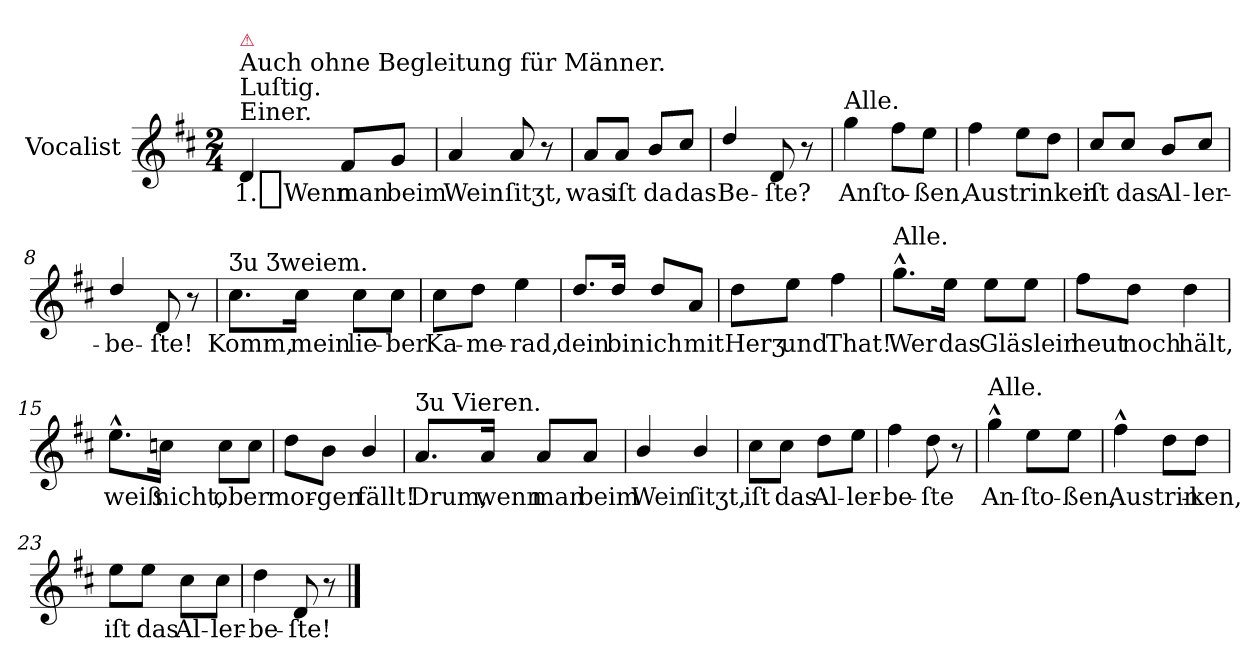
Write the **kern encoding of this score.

**kern	**text
*part1	*part1
*staff1	*staff1
*I"Vocalist	*
*clefG2	*
*k[f#c#]	*
*D:	*
*M2/4	*
=1	=1
!LO:TX:a:t=Einer.	!
!LO:TX:a:t=Luſtig.	!
!LO:TX:a:t=Auch ohne Begleitung für Männer.	!
!LO:TX:a:color=crimson:t=⚠	!
4d	1._Wenn
8f#/L	man
8g/J	beim
=2	=2
4a	Wein
8a	ſitʒt,
8r	.
=3	=3
8a/L	was
8a/J	iſt
8b/L	da
8cc#/J	das
=4	=4
4dd/	Be-
8d	-ſte?
8r	.
=5	=5
!LO:TX:a:t=Alle.	!
4gg	Anſto-
8ff#\L	.
8ee\J	-ßen,
=6	=6
4ff#	Austrinken
8ee\L	.
8dd\J	.
=7	=7
8cc#/L	iſt
8cc#/J	das
8b/L	Al-
8cc#/J	-ler-
=8	=8
4dd/	-be-
8d	-ſte!
8r	.
=9	=9
!LO:TX:a:t=Ʒu Ʒweiem.	!
8.cc#\L	Komm,
16cc#\Jk	mein
8cc#\L	lie-
8cc#\J	-ber
=10	=10
8cc#\L	Ka-
8dd\J	-me-
4ee	-rad,
=11	=11
8.dd/L	dein
16dd/Jk	bin
8dd/L	ich
8a/J	mit
=12	=12
8dd\L	Herʒ
8ee\J	und
4ff#	That!
=13	=13
!LO:TX:a:t=Alle.	!
8.gg^^\L	Wer
16ee\Jk	das
8ee\L	Gläslein
8ee\J	.
=14	=14
8ff#\L	heut
8dd\J	noch
4dd	hält,
=15	=15
8.ee^^\L	weiß
16ccn\Jk	nicht,
8cc\L	ob
8cc\J	er
=16	=16
8dd\L	mor-
8b\J	-gen
4b/	fällt!
=17	=17
!LO:TX:a:t=Ʒu Vieren.	!
8.a/L	Drum,
16a/Jk	wenn
8a/L	man
8a/J	beim
=18	=18
4b/	Wein
4b/	ſitʒt,
=19	=19
8cc#\L	iſt
8cc#\J	das
8dd\L	Al-
8ee\J	-ler-
=20	=20
4ff#	-be-
8dd	-ſte
8r	.
=21	=21
!LO:TX:a:t=Alle.	!
4gg^^	An-
8ee\L	-ſto-
8ee\J	-ßen,
=22	=22
4ff#^^	Austrin-
8dd\L	.
8dd\J	-ken,
=23	=23
8ee\L	iſt
8ee\J	das
8cc#\L	Al-
8cc#\J	-ler-
=24	=24
4dd	-be-
8d	-ſte!
8r	.
==	==
*-	*-
